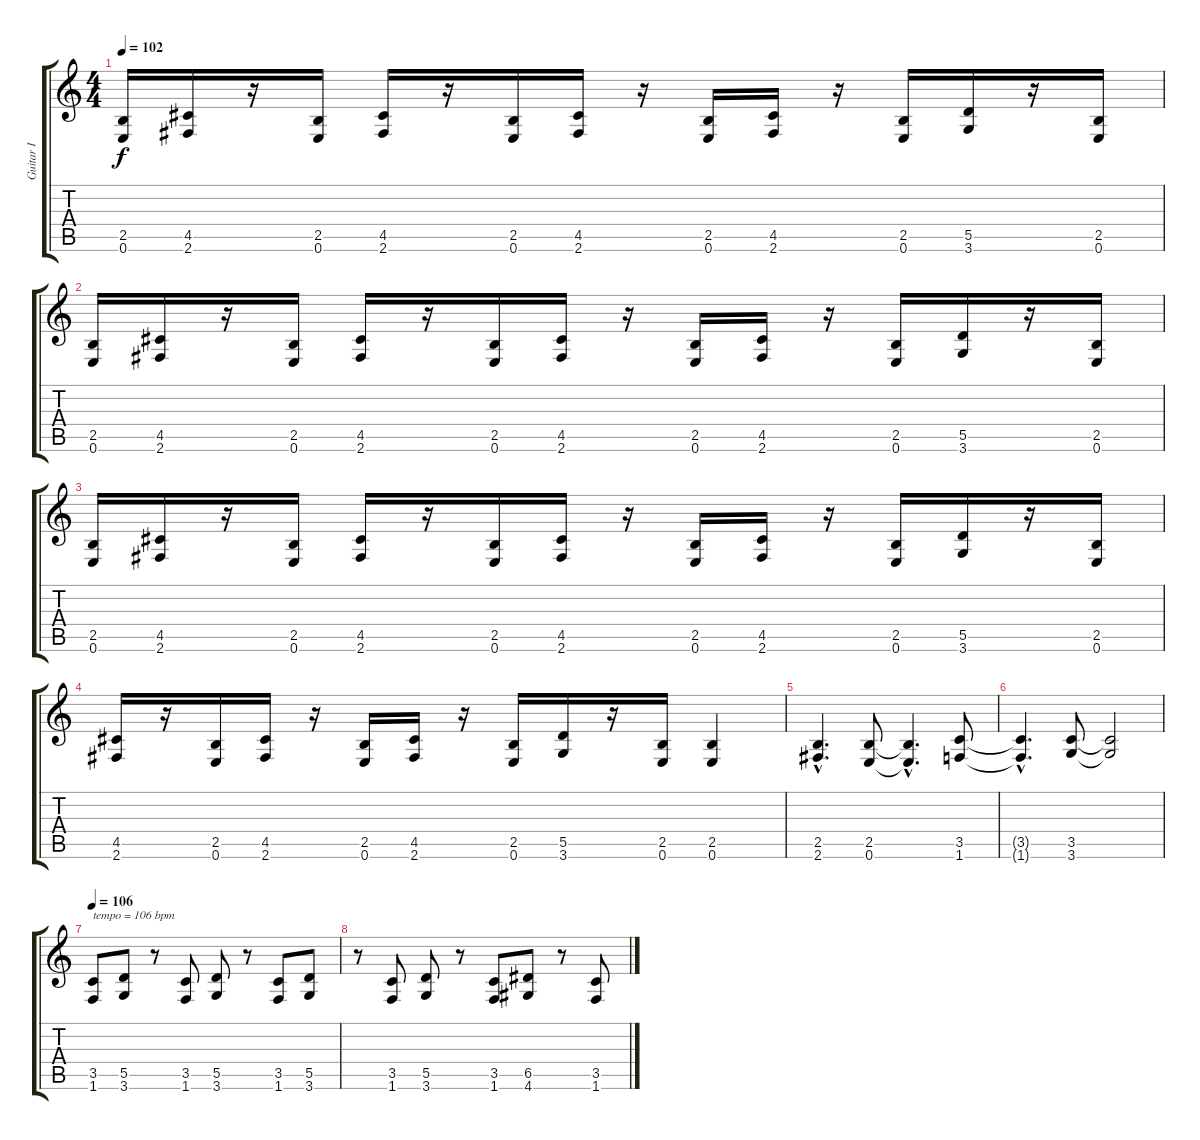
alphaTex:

\track ("Guitar I" "Guitar I") {instrument electricguitarclean}
\staff {score tabs}
\tuning (E4 B3 G3 D3 A2 E2) {hide}
\ts (4 4)
\tempo 102
\clef g2
\ks c
(2.5 0.6).16{dy f} (4.5 2.6).16 r.16 (2.5 0.6).16 (4.5 2.6).16 r.16 (2.5 0.6).16 (4.5 2.6).16 r.16 (2.5 0.6).16 (4.5 2.6).16 r.16 (2.5 0.6).16 (5.5 3.6).16 r.16 (2.5 0.6).16 |
(2.5 0.6).16 (4.5 2.6).16 r.16 (2.5 0.6).16 (4.5 2.6).16 r.16 (2.5 0.6).16 (4.5 2.6).16 r.16 (2.5 0.6).16 (4.5 2.6).16 r.16 (2.5 0.6).16 (5.5 3.6).16 r.16 (2.5 0.6).16 |
(2.5 0.6).16 (4.5 2.6).16 r.16 (2.5 0.6).16 (4.5 2.6).16 r.16 (2.5 0.6).16 (4.5 2.6).16 r.16 (2.5 0.6).16 (4.5 2.6).16 r.16 (2.5 0.6).16 (5.5 3.6).16 r.16 (2.5 0.6).16 |
(4.5 2.6).16 r.16 (2.5 0.6).16 (4.5 2.6).16 r.16 (2.5 0.6).16 (4.5 2.6).16 r.16 (2.5 0.6).16 (5.5 3.6).16 r.16 (2.5 0.6).16 (2.5 0.6).4 |
(2.5{hac} 2.6{hac}).4{d} (2.5 0.6).8 (2.5{hac t} 0.6{hac t}).4{d} (3.5 1.6).8 |
(3.5{hac t} 1.6{hac t}).4{d} (3.5 3.6).8 (3.5{t} 3.6{t}).2 |
\tempo 106
(3.5 1.6).8{txt "tempo = 106 bpm"} (5.5 3.6).8 r.8 (3.5 1.6).8 (5.5 3.6).8 r.8 (3.5 1.6).8 (5.5 3.6).8 |
r.8 (3.5 1.6).8 (5.5 3.6).8 r.8 (3.5 1.6).8 (6.5 4.6).8 r.8 (3.5 1.6).8
